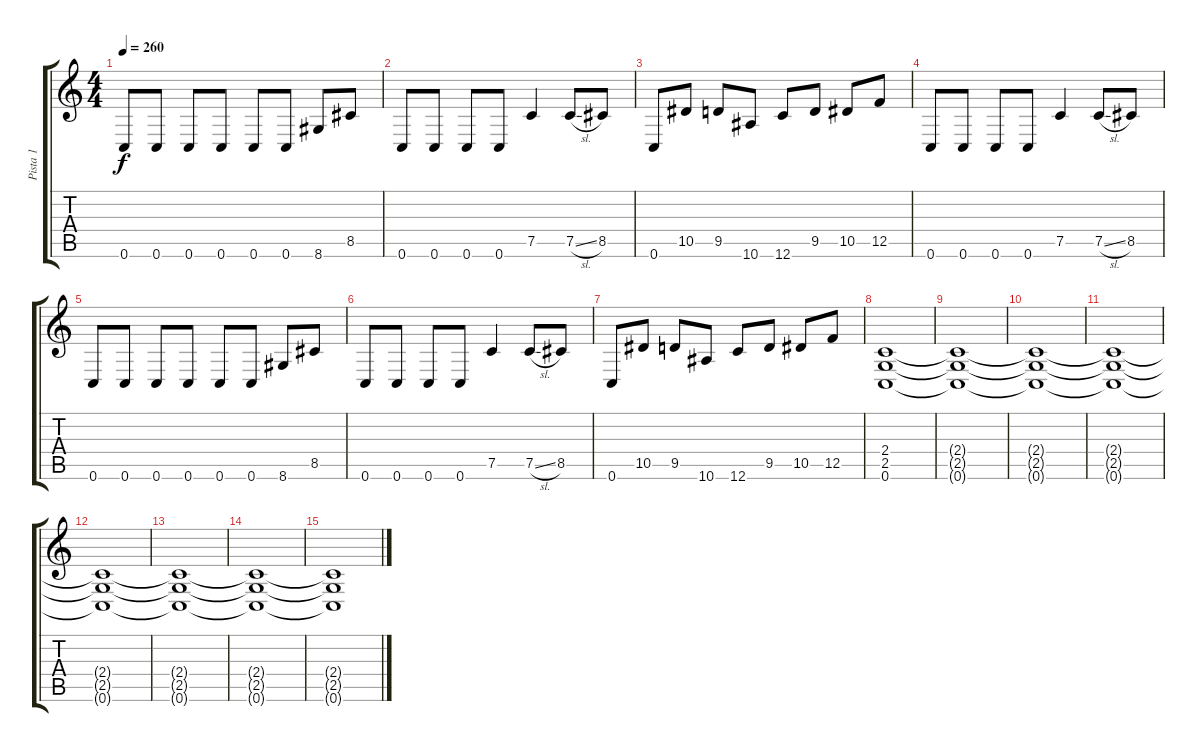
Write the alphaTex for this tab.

\track ("Pista 1" "Pista 1") {instrument distortionguitar}
\staff {score tabs}
\tuning (C4 G3 Eb3 Bb2 F2 C2) {hide}
\ts (4 4)
\tempo 260
\clef g2
\ks c
0.6.8{dy f} 0.6.8 0.6.8 0.6.8 0.6.8 0.6.8 8.6.8 8.5.8 |
0.6.8 0.6.8 0.6.8 0.6.8 7.5.4 7.5{sl}.8 8.5.8 |
0.6.8 10.5.8 9.5.8 10.6.8 12.6.8 9.5.8 10.5.8 12.5.8 |
0.6.8 0.6.8 0.6.8 0.6.8 7.5.4 7.5{sl}.8 8.5.8 |
0.6.8 0.6.8 0.6.8 0.6.8 0.6.8 0.6.8 8.6.8 8.5.8 |
0.6.8 0.6.8 0.6.8 0.6.8 7.5.4 7.5{sl}.8 8.5.8 |
0.6.8 10.5.8 9.5.8 10.6.8 12.6.8 9.5.8 10.5.8 12.5.8 |
(2.4 2.5 0.6).1 |
(2.4{t} 2.5{t} 0.6{t}).1 |
(2.4{t} 2.5{t} 0.6{t}).1 |
(2.4{t} 2.5{t} 0.6{t}).1 |
(2.4{t} 2.5{t} 0.6{t}).1 |
(2.4{t} 2.5{t} 0.6{t}).1 |
(2.4{t} 2.5{t} 0.6{t}).1 |
(2.4{t} 2.5{t} 0.6{t}).1
